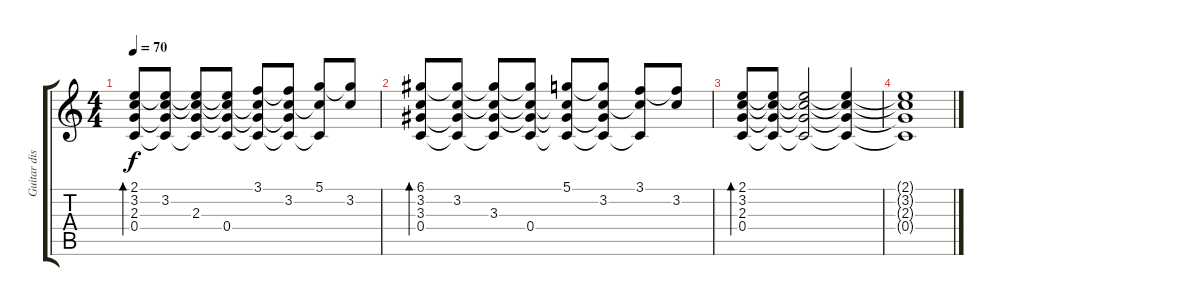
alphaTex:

\track ("Guitar distortion 1" "Guitar dis") {instrument distortionguitar}
\staff {score tabs}
\tuning (D4 A3 F3 C3 G2 D2) {hide}
\ts (4 4)
\tempo 70
\clef g2
\ks c
(2.1 3.2 2.3 0.4).8{bd 240 dy f} (2.1{t} 3.2 2.3{t} 0.4{t}).8 (2.1{t} 3.2{t} 2.3 0.4{t}).8 (2.1{t} 3.2{t} 2.3{t} 0.4).8 (3.1 3.2{t} 2.3{t} 0.4{t}).8 (3.1{t} 3.2 2.3{t} 0.4{t}).8 (5.1 3.2{t} 0.4{t}).8 (5.1{t} 3.2).8 |
(6.1 3.2 3.3 0.4).8{bd 240} (6.1{t} 3.2 3.3{t} 0.4{t}).8 (6.1{t} 3.2{t} 3.3 0.4{t}).8 (6.1{t} 3.2{t} 3.3{t} 0.4).8 (5.1 3.2{t} 3.3{t} 0.4{t}).8 (5.1{t} 3.2 3.3{t} 0.4{t}).8 (3.1 3.2{t} 0.4{t}).8 (3.1{t} 3.2).8 |
(2.1 3.2 2.3 0.4).8{bd 60} (2.1{t} 3.2{t} 2.3{t} 0.4{t}).8 (2.1{t} 3.2{t} 2.3{t} 0.4{t}).2 (2.1{t} 3.2{t} 2.3{t} 0.4{t}).4 |
(2.1{t} 3.2{t} 2.3{t} 0.4{t}).1{volume 0}
